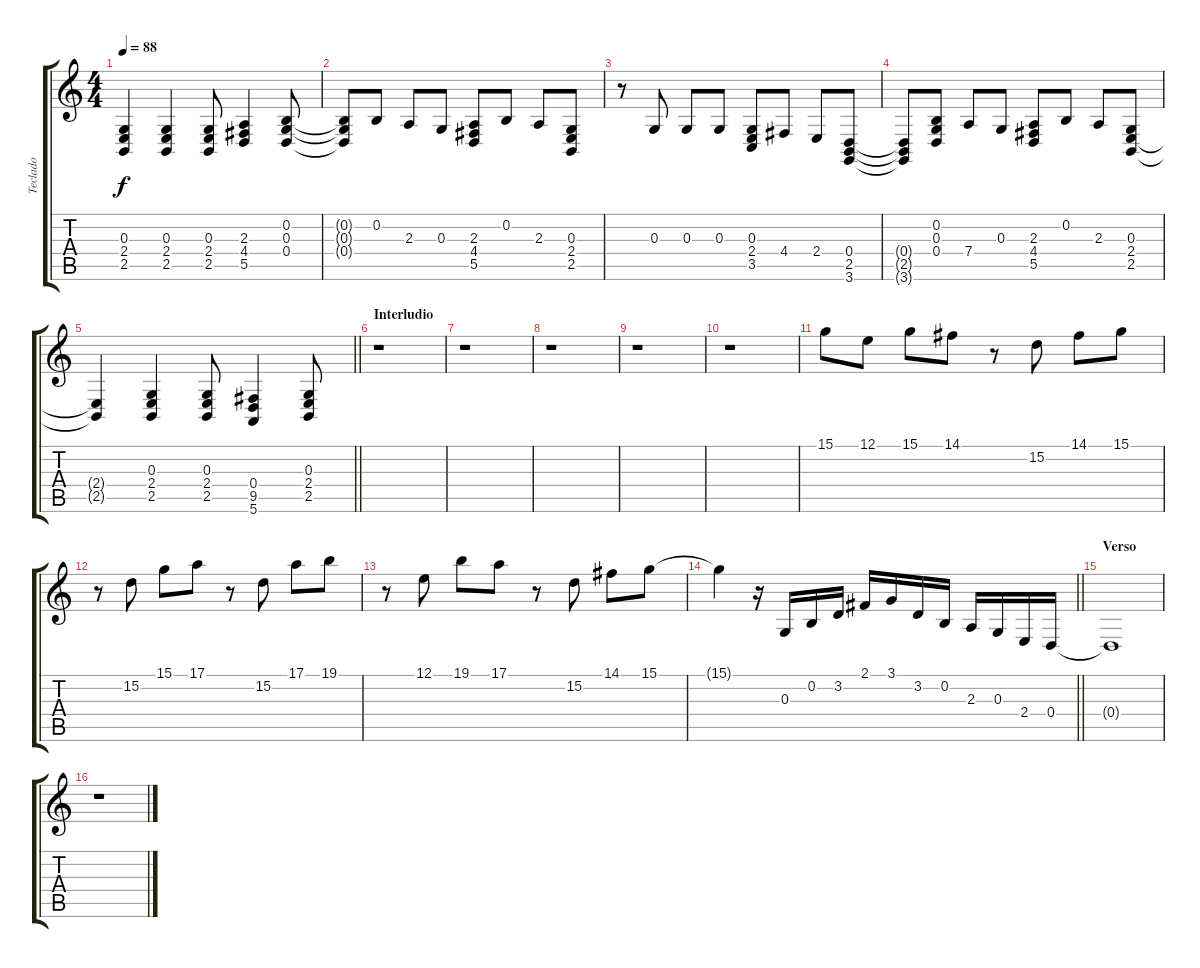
\track ("Teclado" "Teclado") {instrument electricpiano1}
\staff {score tabs}
\tuning (E4 B3 G3 D3 A2 E2) {hide}
\ts (4 4)
\tempo 88
\clef g2
\ks c
(0.3{t} 2.4{t} 2.5{t}).4{dy f} (0.3 2.4 2.5).4 (0.3 2.4 2.5).8 (2.3 4.4 5.5).4 (0.2 0.3 0.4).8 |
(0.2{t} 0.3{t} 0.4{t}).8 0.2.8 2.3.8 0.3.8 (2.3 4.4 5.5).8 0.2.8 2.3.8 (0.3 2.4 2.5).8 |
r.8 0.3.8 0.3.8 0.3.8 (0.3 2.4 3.5).8 4.4.8 2.4.8 (0.4 2.5 3.6).8 |
(0.4{t} 2.5{t} 3.6{t}).8 (0.2 0.3 0.4).8 7.4.8 0.3.8 (2.3 4.4 5.5).8 0.2.8 2.3.8 (0.3 2.4 2.5).8 |
\barLineRight lightlight
(2.4{t} 2.5{t}).4 (0.3 2.4 2.5).4 (0.3 2.4 2.5).8 (0.4 9.5 5.6).4 (0.3 2.4 2.5).8 |
\section ("" "Interludio")
r.1 |
r.1 |
r.1 |
r.1 |
r.1 |
15.1.8 12.1.8 15.1.8 14.1.8 r.8 15.2.8 14.1.8 15.1.8 |
r.8 15.2.8 15.1.8 17.1.8 r.8 15.2.8 17.1.8 19.1.8 |
r.8 12.1.8 19.1.8 17.1.8 r.8 15.2.8 14.1.8 15.1.8 |
\barLineRight lightlight
15.1{t}.4 r.16 0.3.16 0.2.16 3.2.16 2.1.16 3.1.16 3.2.16 0.2.16 2.3.16 0.3.16 2.4.16 0.4.16 |
\section ("" "Verso")
0.4{t}.1 |
r.1
